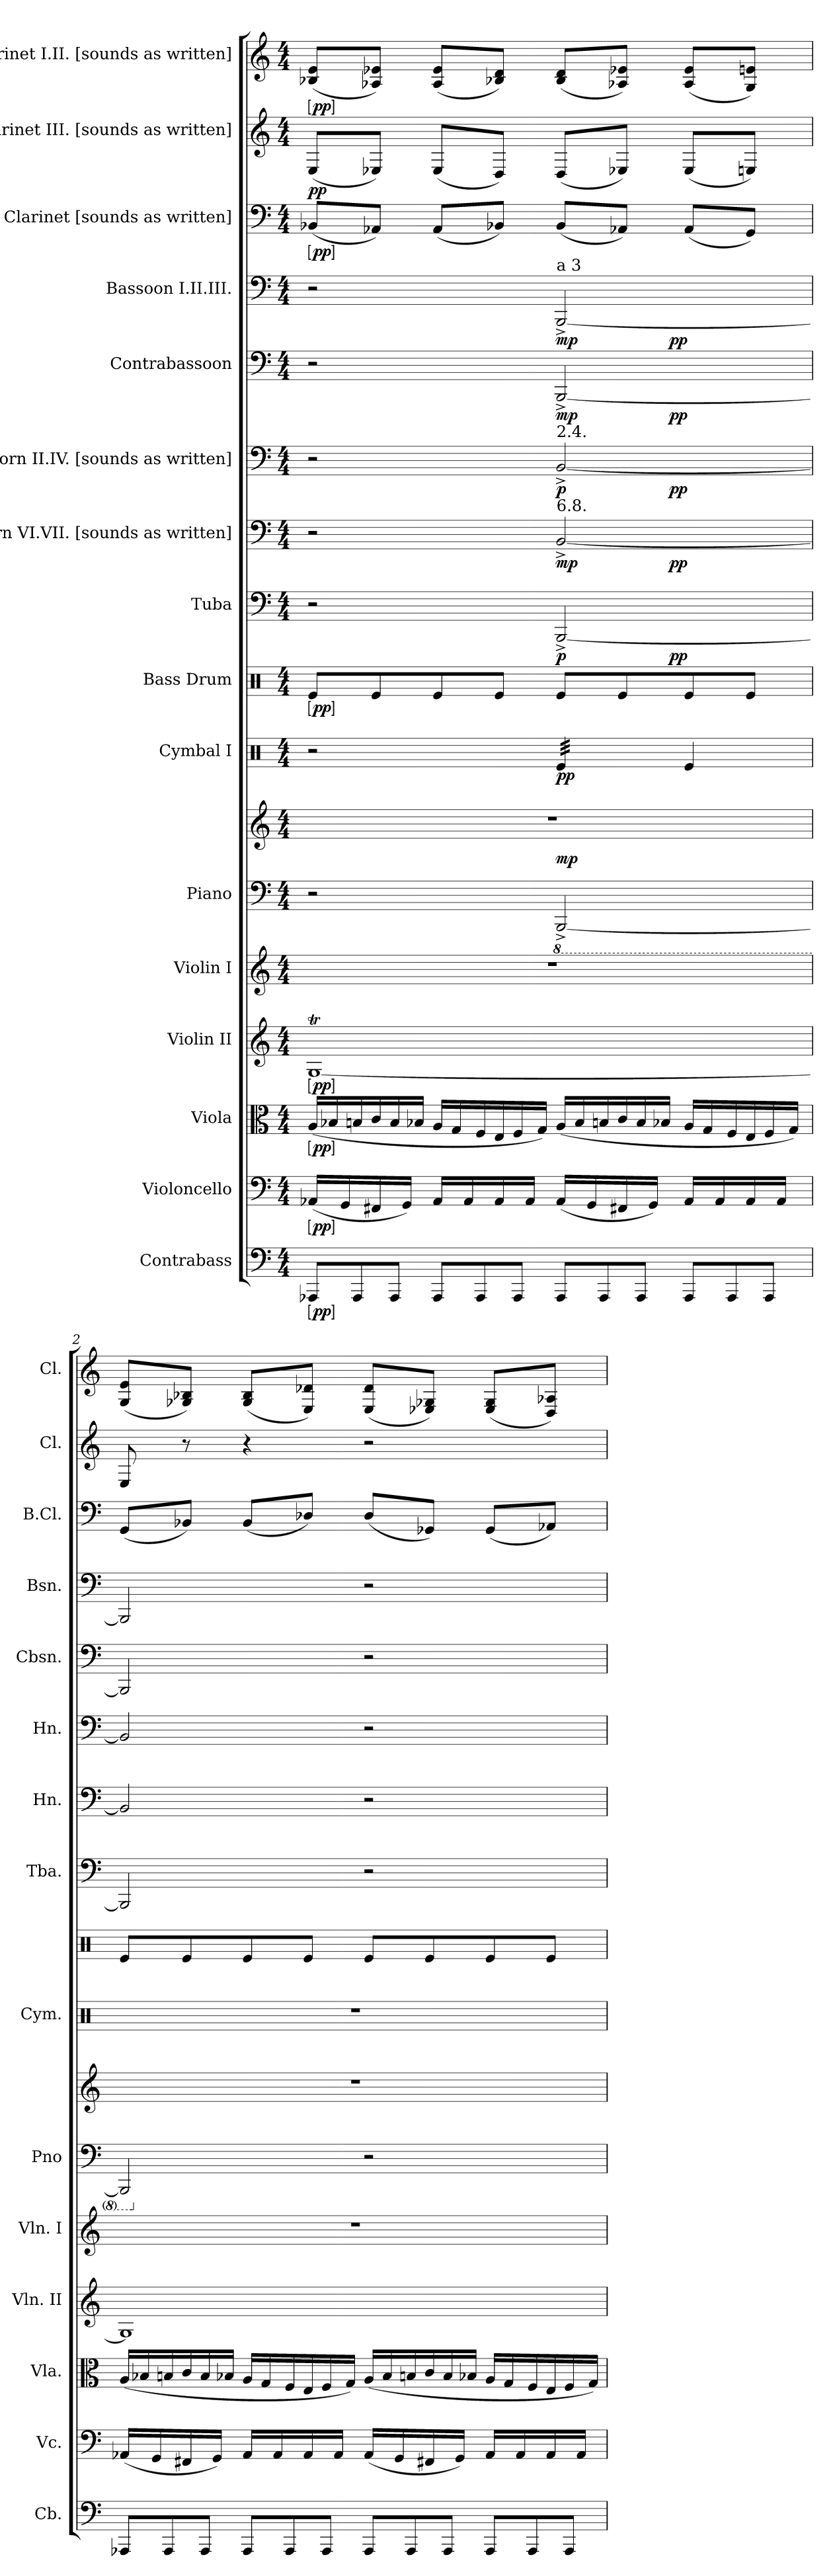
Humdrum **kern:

**kern	**dynam	**kern	**dynam	**kern	**dynam	**kern	**dynam	**kern	**kern	**kern	**dynam	**kern	**dynam	**kern	**dynam	**kern	**dynam	**kern	**dynam	**kern	**dynam	**kern	**dynam	**kern	**dynam	**kern	**dynam	**kern	**dynam	**kern	**dynam
*part16	*part16	*part15	*part15	*part14	*part14	*part13	*part13	*part12	*part11	*part11	*part11	*part10	*part10	*part9	*part9	*part8	*part8	*part7	*part7	*part6	*part6	*part5	*part5	*part4	*part4	*part3	*part3	*part2	*part2	*part1	*part1
*staff17	*staff17	*staff16	*staff16	*staff15	*staff15	*staff14	*staff14	*staff13	*staff12	*staff11	*staff11/12	*staff10	*staff10	*staff9	*staff9	*staff8	*staff8	*staff7	*staff7	*staff6	*staff6	*staff5	*staff5	*staff4	*staff4	*staff3	*staff3	*staff2	*staff2	*staff1	*staff1
*I"Contrabass	*	*I"Violoncello	*	*I"Viola	*	*I"Violin II	*	*I"Violin I	*I"Piano	*	*	*I"Cymbal I	*	*I"Bass Drum	*	*I"Tuba	*	*I"Horn VI.VII. [sounds as written]	*	*I"Horn II.IV. [sounds as written]	*	*I"Contrabassoon	*	*I"Bassoon I.II.III.	*	*I"Bass Clarinet [sounds as written]	*	*I"Clarinet III. [sounds as written]	*	*I"Clarinet I.II. [sounds as written]	*
*I'Cb.	*	*I'Vc.	*	*I'Vla.	*	*I'Vln. II	*	*I'Vln. I	*I'Pno	*	*	*I'Cym.	*	*	*	*I'Tba.	*	*I'Hn.	*	*I'Hn.	*	*I'Cbsn.	*	*I'Bsn.	*	*I'B.Cl.	*	*I'Cl.	*	*I'Cl.	*
*clefF4	*	*clefF4	*	*clefC3	*	*clefG2	*	*clefG2	*clefF4	*clefG2	*	*clefX	*	*clefX	*	*clefF4	*	*clefF4	*	*clefF4	*	*clefF4	*	*clefF4	*	*clefF4	*	*clefG2	*	*clefG2	*
*k[]	*	*k[]	*	*k[]	*	*k[]	*	*k[]	*k[]	*k[]	*	*k[]	*	*k[]	*	*k[]	*	*k[]	*	*k[]	*	*k[]	*	*k[]	*	*k[]	*	*k[]	*	*k[]	*
*C:	*	*C:	*	*C:	*	*C:	*	*C:	*C:	*C:	*	*C:	*	*C:	*	*C:	*	*C:	*	*C:	*	*C:	*	*C:	*	*C:	*	*C:	*	*C:	*
*M4/4	*	*M4/4	*	*M4/4	*	*M4/4	*	*M4/4	*M4/4	*M4/4	*	*M4/4	*	*M4/4	*	*M4/4	*	*M4/4	*	*M4/4	*	*M4/4	*	*M4/4	*	*M4/4	*	*M4/4	*	*M4/4	*
*Xtuplet	*	*	*	*Xtuplet	*	*	*	*	*	*	*	*	*	*	*	*	*	*	*	*	*	*	*	*	*	*	*	*	*	*	*
=1	=1	=1	=1	=1	=1	=1	=1	=1	=1	=1	=1	=1	=1	=1	=1	=1	=1	=1	=1	=1	=1	=1	=1	=1	=1	=1	=1	=1	=1	=1	=1
!	!LO:DY:ed=brack	!	!LO:DY:ed=brack	!	!LO:DY:ed=brack	!	!LO:DY:ed=brack	!	!	!	!	!	!	!	!LO:DY:ed=brack	!	!	!	!	!	!	!	!	!	!	!	!LO:DY:ed=brack	!	!	!	!LO:DY:ed=brack
*	*	*	*	*	*	*	*	*	*	*^	*	*	*	*	*	*^	*	*^	*	*^	*	*^	*	*^	*	*	*	*	*	*	*
12AAA-XL	pp	(16AA-XLL	pp	(24ALL	pp	[1GT	pp	1r	2r	1r	2ryy	.	2r	.	8Re/L	pp	2r	2ryy	.	2r	2ryy	.	2r	2ryy	.	2r	2ryy	.	2r	2ryy	.	(8BB-XL	pp	(8EL	pp	(8B-X 8eL	pp
.	.	.	.	24B-X	.	.	.	.	.	.	.	.	.	.	.	.	.	.	.	.	.	.	.	.	.	.	.	.	.	.	.	.	.	.	.	.	.
.	.	16GG	.	.	.	.	.	.	.	.	.	.	.	.	.	.	.	.	.	.	.	.	.	.	.	.	.	.	.	.	.	.	.	.	.	.	.
12AAA-	.	.	.	24Bn	.	.	.	.	.	.	.	.	.	.	.	.	.	.	.	.	.	.	.	.	.	.	.	.	.	.	.	.	.	.	.	.	.
.	.	16FF#X	.	24c	.	.	.	.	.	.	.	.	.	.	8Re/	.	.	.	.	.	.	.	.	.	.	.	.	.	.	.	.	8AA-XJ)	.	8E-XJ)	.	8A-X 8e-XJ)	.
12AAA-J	.	.	.	24B	.	.	.	.	.	.	.	.	.	.	.	.	.	.	.	.	.	.	.	.	.	.	.	.	.	.	.	.	.	.	.	.	.
.	.	16GGJJ)	.	.	.	.	.	.	.	.	.	.	.	.	.	.	.	.	.	.	.	.	.	.	.	.	.	.	.	.	.	.	.	.	.	.	.
.	.	.	.	24B-XJJ	.	.	.	.	.	.	.	.	.	.	.	.	.	.	.	.	.	.	.	.	.	.	.	.	.	.	.	.	.	.	.	.	.
12AAA-L	.	16AA-LL	.	24ALL	.	.	.	.	.	.	.	.	.	.	8Re/	.	.	.	.	.	.	.	.	.	.	.	.	.	.	.	.	(8AA-L	.	(8E-L	.	(8A- 8e-L	.
.	.	.	.	24G	.	.	.	.	.	.	.	.	.	.	.	.	.	.	.	.	.	.	.	.	.	.	.	.	.	.	.	.	.	.	.	.	.
.	.	16AA-	.	.	.	.	.	.	.	.	.	.	.	.	.	.	.	.	.	.	.	.	.	.	.	.	.	.	.	.	.	.	.	.	.	.	.
12AAA-	.	.	.	24F	.	.	.	.	.	.	.	.	.	.	.	.	.	.	.	.	.	.	.	.	.	.	.	.	.	.	.	.	.	.	.	.	.
.	.	16AA-	.	24E	.	.	.	.	.	.	.	.	.	.	8Re/J	.	.	.	.	.	.	.	.	.	.	.	.	.	.	.	.	8BB-XJ)	.	8DJ)	.	8B-X 8dJ)	.
12AAA-J	.	.	.	24F	.	.	.	.	.	.	.	.	.	.	.	.	.	.	.	.	.	.	.	.	.	.	.	.	.	.	.	.	.	.	.	.	.
.	.	16AA-JJ	.	.	.	.	.	.	.	.	.	.	.	.	.	.	.	.	.	.	.	.	.	.	.	.	.	.	.	.	.	.	.	.	.	.	.
.	.	.	.	24GJJ)	.	.	.	.	.	.	.	.	.	.	.	.	.	.	.	.	.	.	.	.	.	.	.	.	.	.	.	.	.	.	.	.	.
*	*	*	*	*	*	*	*	*	*8ba	*	*	*	*	*	*	*	*	*	*	*	*	*	*	*	*	*	*	*	*	*	*	*	*	*	*	*	*
!	!	!	!	!	!	!	!	!	!	!	!	!	!	!	!	!	!	!	!	!	!	!	!	!	!	!	!	!	!LO:TX:a:t=a 3	!	!	!	!	!	!	!	!
!	!	!	!	!	!	!	!	!	!	!	!	!	!	!	!	!	!	!	!	!	!	!	!LO:TX:a:t=2.4.	!	!	!	!	!	!	!	!	!	!	!	!	!	!
!	!	!	!	!	!	!	!	!	!	!	!	!	!	!	!	!	!	!	!	!LO:TX:a:t=6.8.	!	!	!	!	!	!	!	!	!	!	!	!	!	!	!	!	!
*	*	*	*	*	*	*	*	*	*	*	*	*	*tremolo	*	*	*	*	*	*	*	*	*	*	*	*	*	*	*	*	*	*	*	*	*	*	*	*
12AAA-L	.	(16AA-LL	.	(24ALL	.	.	.	.	[2BBBB^	.	2ryy	mp	32Re/LLL	pp	8Re/L	.	[2BBB^	8..ryy	p	[2BB^	8..ryy	mp	[2BB^	8..ryy	p	[2BBB^	8..ryy	mp	[2BBB^	8..ryy	mp	(8BB-L	.	(8DL	.	(8B- 8dL	.
.	.	.	.	.	.	.	.	.	.	.	.	.	32Re/	.	.	.	.	.	.	.	.	.	.	.	.	.	.	.	.	.	.	.	.	.	.	.	.
.	.	.	.	24B-	.	.	.	.	.	.	.	.	.	.	.	.	.	.	.	.	.	.	.	.	.	.	.	.	.	.	.	.	.	.	.	.	.
.	.	16GG	.	.	.	.	.	.	.	.	.	.	32Re/	.	.	.	.	.	.	.	.	.	.	.	.	.	.	.	.	.	.	.	.	.	.	.	.
12AAA-	.	.	.	24Bn	.	.	.	.	.	.	.	.	.	.	.	.	.	.	.	.	.	.	.	.	.	.	.	.	.	.	.	.	.	.	.	.	.
.	.	.	.	.	.	.	.	.	.	.	.	.	32Re/	.	.	.	.	.	.	.	.	.	.	.	.	.	.	.	.	.	.	.	.	.	.	.	.
.	.	16FF#X	.	24c	.	.	.	.	.	.	.	.	32Re/	.	8Re/	.	.	.	.	.	.	.	.	.	.	.	.	.	.	.	.	8AA-XJ)	.	8E-XJ)	.	8A-X 8e-XJ)	.
.	.	.	.	.	.	.	.	.	.	.	.	.	32Re/	.	.	.	.	.	.	.	.	.	.	.	.	.	.	.	.	.	.	.	.	.	.	.	.
12AAA-J	.	.	.	24B	.	.	.	.	.	.	.	.	.	.	.	.	.	.	.	.	.	.	.	.	.	.	.	.	.	.	.	.	.	.	.	.	.
.	.	16GGJJ)	.	.	.	.	.	.	.	.	.	.	32Re/	.	.	.	.	.	.	.	.	.	.	.	.	.	.	.	.	.	.	.	.	.	.	.	.
.	.	.	.	24B-XJJ	.	.	.	.	.	.	.	.	.	.	.	.	.	.	.	.	.	.	.	.	.	.	.	.	.	.	.	.	.	.	.	.	.
.	.	.	.	.	.	.	.	.	.	.	.	.	32Re/JJJ	.	.	.	.	4ryy	pp	.	4ryy	pp	.	4ryy	pp	.	4ryy	pp	.	4ryy	pp	.	.	.	.	.	.
*	*	*	*	*	*	*	*	*	*	*	*	*	*Xtremolo	*	*	*	*	*	*	*	*	*	*	*	*	*	*	*	*	*	*	*	*	*	*	*	*
12AAA-L	.	16AA-LL	.	24ALL	.	.	.	.	.	.	.	.	4Re/	.	8Re/	.	.	.	.	.	.	.	.	.	.	.	.	.	.	.	.	(8AA-L	.	(8E-L	.	(8A- 8e-L	.
.	.	.	.	24G	.	.	.	.	.	.	.	.	.	.	.	.	.	.	.	.	.	.	.	.	.	.	.	.	.	.	.	.	.	.	.	.	.
.	.	16AA-	.	.	.	.	.	.	.	.	.	.	.	.	.	.	.	.	.	.	.	.	.	.	.	.	.	.	.	.	.	.	.	.	.	.	.
12AAA-	.	.	.	24F	.	.	.	.	.	.	.	.	.	.	.	.	.	.	.	.	.	.	.	.	.	.	.	.	.	.	.	.	.	.	.	.	.
.	.	16AA-	.	24E	.	.	.	.	.	.	.	.	.	.	8Re/J	.	.	.	.	.	.	.	.	.	.	.	.	.	.	.	.	8GGJ)	.	8EnJ)	.	8G 8enJ)	.
12AAA-J	.	.	.	24F	.	.	.	.	.	.	.	.	.	.	.	.	.	.	.	.	.	.	.	.	.	.	.	.	.	.	.	.	.	.	.	.	.
.	.	16AA-JJ	.	.	.	.	.	.	.	.	.	.	.	.	.	.	.	.	.	.	.	.	.	.	.	.	.	.	.	.	.	.	.	.	.	.	.
.	.	.	.	24GJJ)	.	.	.	.	.	.	.	.	.	.	.	.	.	.	.	.	.	.	.	.	.	.	.	.	.	.	.	.	.	.	.	.	.
.	.	.	.	.	.	.	.	.	.	.	.	.	.	.	.	.	.	32ryy	.	.	32ryy	.	.	32ryy	.	.	32ryy	.	.	32ryy	.	.	.	.	.	.	.
*	*	*	*	*	*	*	*	*	*	*	*	*	*	*	*	*	*v	*v	*	*	*	*	*v	*v	*	*v	*v	*	*v	*v	*	*	*	*	*	*	*
*	*	*	*	*	*	*	*	*	*	*v	*v	*	*	*	*	*	*	*	*v	*v	*	*	*	*	*	*	*	*	*	*	*	*	*
=2	=2	=2	=2	=2	=2	=2	=2	=2	=2	=2	=2	=2	=2	=2	=2	=2	=2	=2	=2	=2	=2	=2	=2	=2	=2	=2	=2	=2	=2	=2	=2
12AAA-XL	.	(16AA-XLL	.	(24ALL	.	1GTTT]	.	1r	2BBBB]	1r	.	1r	.	8Re/L	.	2BBB]	.	2BB]	.	2BB]	.	2BBB]	.	2BBB]	.	(8GGL	.	8E	.	(8G 8eL	.
.	.	.	.	24B-X	.	.	.	.	.	.	.	.	.	.	.	.	.	.	.	.	.	.	.	.	.	.	.	.	.	.	.
.	.	16GG	.	.	.	.	.	.	.	.	.	.	.	.	.	.	.	.	.	.	.	.	.	.	.	.	.	.	.	.	.
12AAA-	.	.	.	24Bn	.	.	.	.	.	.	.	.	.	.	.	.	.	.	.	.	.	.	.	.	.	.	.	.	.	.	.
.	.	16FF#X	.	24c	.	.	.	.	.	.	.	.	.	8Re/	.	.	.	.	.	.	.	.	.	.	.	8BB-XJ)	.	8r	.	8G-X 8B-XJ)	.
12AAA-J	.	.	.	24B	.	.	.	.	.	.	.	.	.	.	.	.	.	.	.	.	.	.	.	.	.	.	.	.	.	.	.
.	.	16GGJJ)	.	.	.	.	.	.	.	.	.	.	.	.	.	.	.	.	.	.	.	.	.	.	.	.	.	.	.	.	.
.	.	.	.	24B-XJJ	.	.	.	.	.	.	.	.	.	.	.	.	.	.	.	.	.	.	.	.	.	.	.	.	.	.	.
12AAA-L	.	16AA-LL	.	24ALL	.	.	.	.	.	.	.	.	.	8Re/	.	.	.	.	.	.	.	.	.	.	.	(8BB-L	.	4r	.	(8G- 8B-L	.
.	.	.	.	24G	.	.	.	.	.	.	.	.	.	.	.	.	.	.	.	.	.	.	.	.	.	.	.	.	.	.	.
.	.	16AA-	.	.	.	.	.	.	.	.	.	.	.	.	.	.	.	.	.	.	.	.	.	.	.	.	.	.	.	.	.
12AAA-	.	.	.	24F	.	.	.	.	.	.	.	.	.	.	.	.	.	.	.	.	.	.	.	.	.	.	.	.	.	.	.
.	.	16AA-	.	24E	.	.	.	.	.	.	.	.	.	8Re/J	.	.	.	.	.	.	.	.	.	.	.	8D-XJ)	.	.	.	8E 8d-XJ)	.
12AAA-J	.	.	.	24F	.	.	.	.	.	.	.	.	.	.	.	.	.	.	.	.	.	.	.	.	.	.	.	.	.	.	.
.	.	16AA-JJ	.	.	.	.	.	.	.	.	.	.	.	.	.	.	.	.	.	.	.	.	.	.	.	.	.	.	.	.	.
.	.	.	.	24GJJ)	.	.	.	.	.	.	.	.	.	.	.	.	.	.	.	.	.	.	.	.	.	.	.	.	.	.	.
*	*	*	*	*	*	*	*	*	*X8ba	*	*	*	*	*	*	*	*	*	*	*	*	*	*	*	*	*	*	*	*	*	*
12AAA-L	.	(16AA-LL	.	(24ALL	.	.	.	.	2r	.	.	.	.	8Re/L	.	2r	.	2r	.	2r	.	2r	.	2r	.	(8D-L	.	2r	.	(8E 8d-L	.
.	.	.	.	24B-	.	.	.	.	.	.	.	.	.	.	.	.	.	.	.	.	.	.	.	.	.	.	.	.	.	.	.
.	.	16GG	.	.	.	.	.	.	.	.	.	.	.	.	.	.	.	.	.	.	.	.	.	.	.	.	.	.	.	.	.
12AAA-	.	.	.	24Bn	.	.	.	.	.	.	.	.	.	.	.	.	.	.	.	.	.	.	.	.	.	.	.	.	.	.	.
.	.	16FF#X	.	24c	.	.	.	.	.	.	.	.	.	8Re/	.	.	.	.	.	.	.	.	.	.	.	8GG-XJ)	.	.	.	8E-X 8G-XJ)	.
12AAA-J	.	.	.	24B	.	.	.	.	.	.	.	.	.	.	.	.	.	.	.	.	.	.	.	.	.	.	.	.	.	.	.
.	.	16GGJJ)	.	.	.	.	.	.	.	.	.	.	.	.	.	.	.	.	.	.	.	.	.	.	.	.	.	.	.	.	.
.	.	.	.	24B-XJJ	.	.	.	.	.	.	.	.	.	.	.	.	.	.	.	.	.	.	.	.	.	.	.	.	.	.	.
12AAA-L	.	16AA-LL	.	24ALL	.	.	.	.	.	.	.	.	.	8Re/	.	.	.	.	.	.	.	.	.	.	.	(8GG-L	.	.	.	(8E- 8G-L	.
.	.	.	.	24G	.	.	.	.	.	.	.	.	.	.	.	.	.	.	.	.	.	.	.	.	.	.	.	.	.	.	.
.	.	16AA-	.	.	.	.	.	.	.	.	.	.	.	.	.	.	.	.	.	.	.	.	.	.	.	.	.	.	.	.	.
12AAA-	.	.	.	24F	.	.	.	.	.	.	.	.	.	.	.	.	.	.	.	.	.	.	.	.	.	.	.	.	.	.	.
.	.	16AA-	.	24E	.	.	.	.	.	.	.	.	.	8Re/J	.	.	.	.	.	.	.	.	.	.	.	8AA-XJ)	.	.	.	8D 8A-XJ)	.
12AAA-J	.	.	.	24F	.	.	.	.	.	.	.	.	.	.	.	.	.	.	.	.	.	.	.	.	.	.	.	.	.	.	.
.	.	16AA-JJ	.	.	.	.	.	.	.	.	.	.	.	.	.	.	.	.	.	.	.	.	.	.	.	.	.	.	.	.	.
.	.	.	.	24GJJ)	.	.	.	.	.	.	.	.	.	.	.	.	.	.	.	.	.	.	.	.	.	.	.	.	.	.	.
=	=	=	=	=	=	=	=	=	=	=	=	=	=	=	=	=	=	=	=	=	=	=	=	=	=	=	=	=	=	=	=
*-	*-	*-	*-	*-	*-	*-	*-	*-	*-	*-	*-	*-	*-	*-	*-	*-	*-	*-	*-	*-	*-	*-	*-	*-	*-	*-	*-	*-	*-	*-	*-
